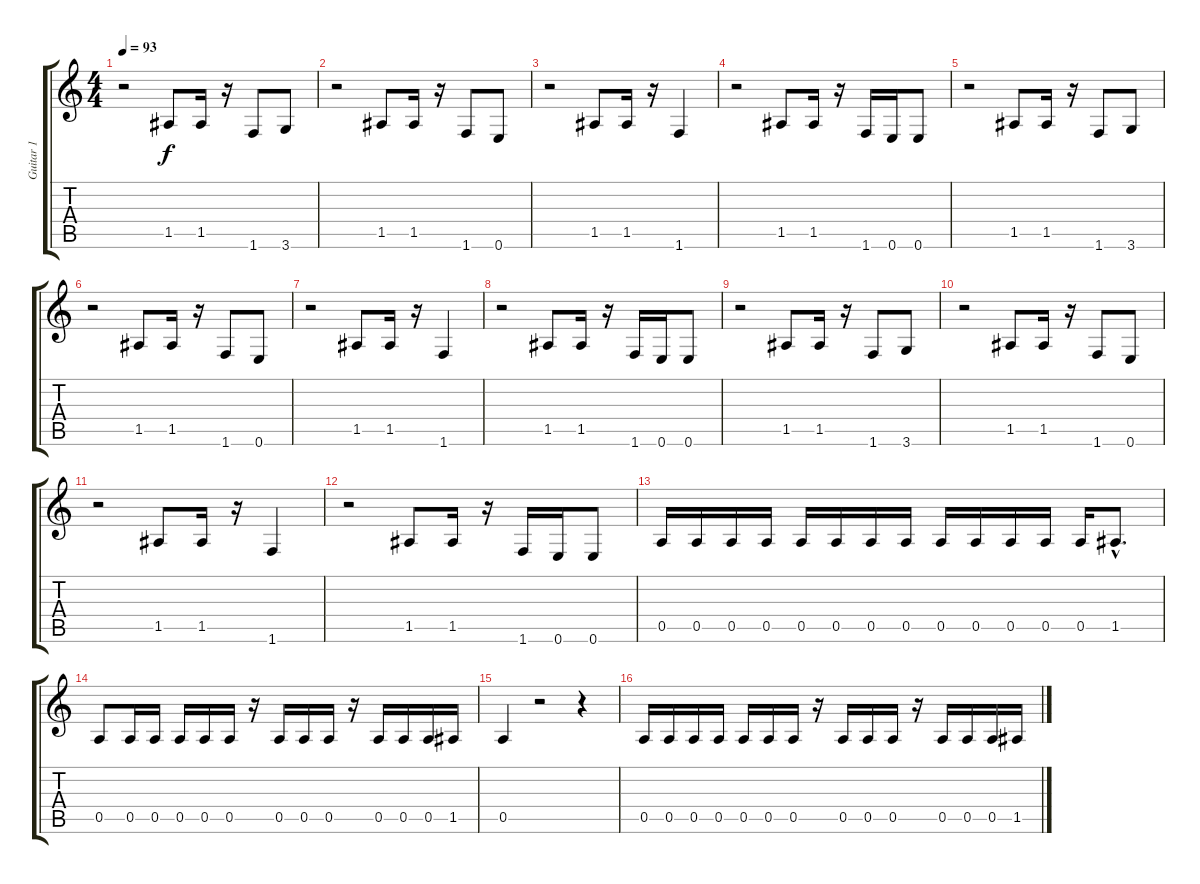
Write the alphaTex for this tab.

\track ("Guitar 1" "Guitar 1") {instrument distortionguitar}
\staff {score tabs}
\tuning (E4 B3 G3 D3 A2 E2) {hide}
\ts (4 4)
\tempo 93
\clef g2
\ks c
r.2{dy f instrument distortionguitar} 1.5.8 1.5.16 r.16 1.6.8 3.6.8 |
r.2 1.5.8 1.5.16 r.16 1.6.8 0.6.8 |
r.2 1.5.8 1.5.16 r.16 1.6.4 |
r.2 1.5.8 1.5.16 r.16 1.6.16 0.6.16 0.6.8 |
r.2 1.5.8 1.5.16 r.16 1.6.8 3.6.8 |
r.2 1.5.8 1.5.16 r.16 1.6.8 0.6.8 |
r.2 1.5.8 1.5.16 r.16 1.6.4 |
r.2 1.5.8 1.5.16 r.16 1.6.16 0.6.16 0.6.8 |
r.2 1.5.8 1.5.16 r.16 1.6.8 3.6.8 |
r.2 1.5.8 1.5.16 r.16 1.6.8 0.6.8 |
r.2 1.5.8 1.5.16 r.16 1.6.4 |
r.2 1.5.8 1.5.16 r.16 1.6.16 0.6.16 0.6.8 |
0.5.16 0.5.16 0.5.16 0.5.16 0.5.16 0.5.16 0.5.16 0.5.16 0.5.16 0.5.16 0.5.16 0.5.16 0.5.16 1.5{hac}.8{d} |
0.5.8 0.5.16 0.5.16 0.5.16 0.5.16 0.5.16 r.16 0.5.16 0.5.16 0.5.16 r.16 0.5.16 0.5.16 0.5.16 1.5.16 |
0.5.4 r.2 r.4 |
0.5.16 0.5.16 0.5.16 0.5.16 0.5.16 0.5.16 0.5.16 r.16 0.5.16 0.5.16 0.5.16 r.16 0.5.16 0.5.16 0.5.16 1.5.16
